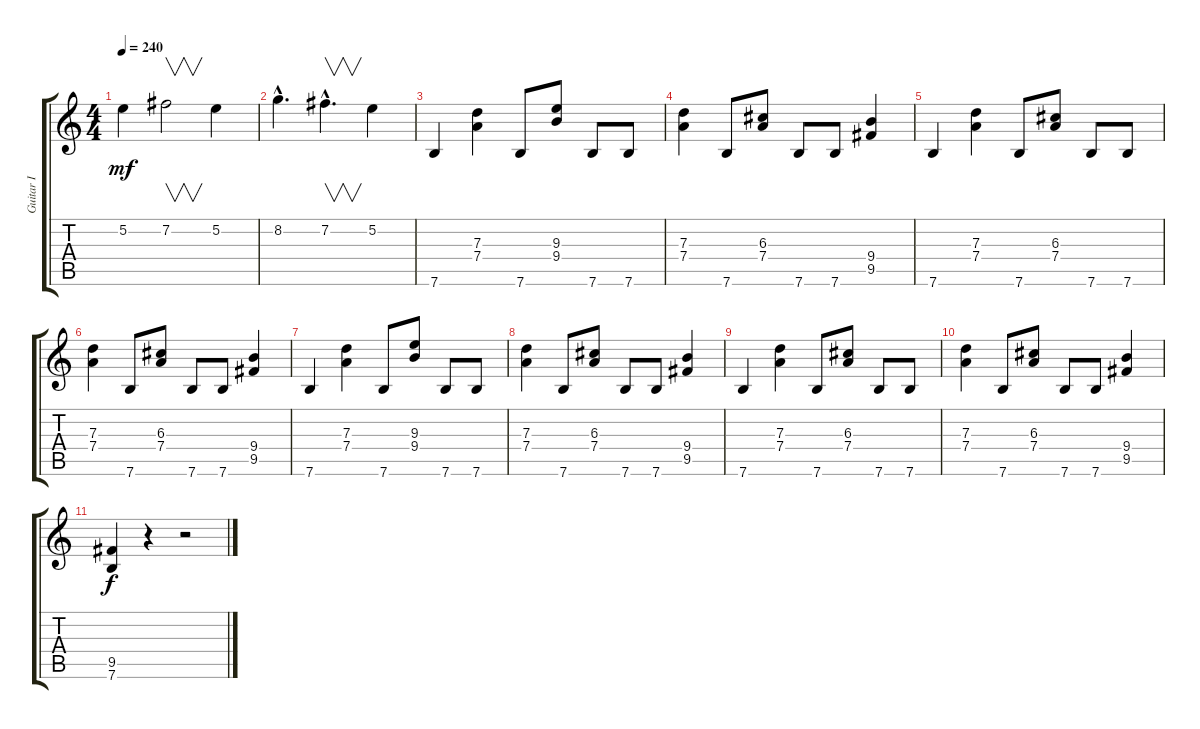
\track ("Guitar I" "Guitar I") {instrument overdrivenguitar}
\staff {score tabs}
\tuning (E4 B3 G3 D3 A2 E2) {hide}
\ts (4 4)
\tempo 240
\clef g2
\ks c
5.2{t}.4{dy mf} 7.2.2{v} 5.2.4 |
8.2{hac}.4{d} 7.2{hac}.4{v d} 5.2.4 |
7.6.4 (7.3 7.4).4 7.6.8 (9.3 9.4).8 7.6.8 7.6.8 |
(7.3 7.4).4 7.6.8 (6.3 7.4).8 7.6.8 7.6.8 (9.4 9.5).4 |
7.6.4 (7.3 7.4).4 7.6.8 (6.3 7.4).8 7.6.8 7.6.8 |
(7.3 7.4).4 7.6.8 (6.3 7.4).8 7.6.8 7.6.8 (9.4 9.5).4 |
7.6.4 (7.3 7.4).4 7.6.8 (9.3 9.4).8 7.6.8 7.6.8 |
(7.3 7.4).4 7.6.8 (6.3 7.4).8 7.6.8 7.6.8 (9.4 9.5).4 |
7.6.4 (7.3 7.4).4 7.6.8 (6.3 7.4).8 7.6.8 7.6.8 |
(7.3 7.4).4 7.6.8 (6.3 7.4).8 7.6.8 7.6.8 (9.4 9.5).4 |
(9.5 7.6).4{dy f} r.4 r.2
